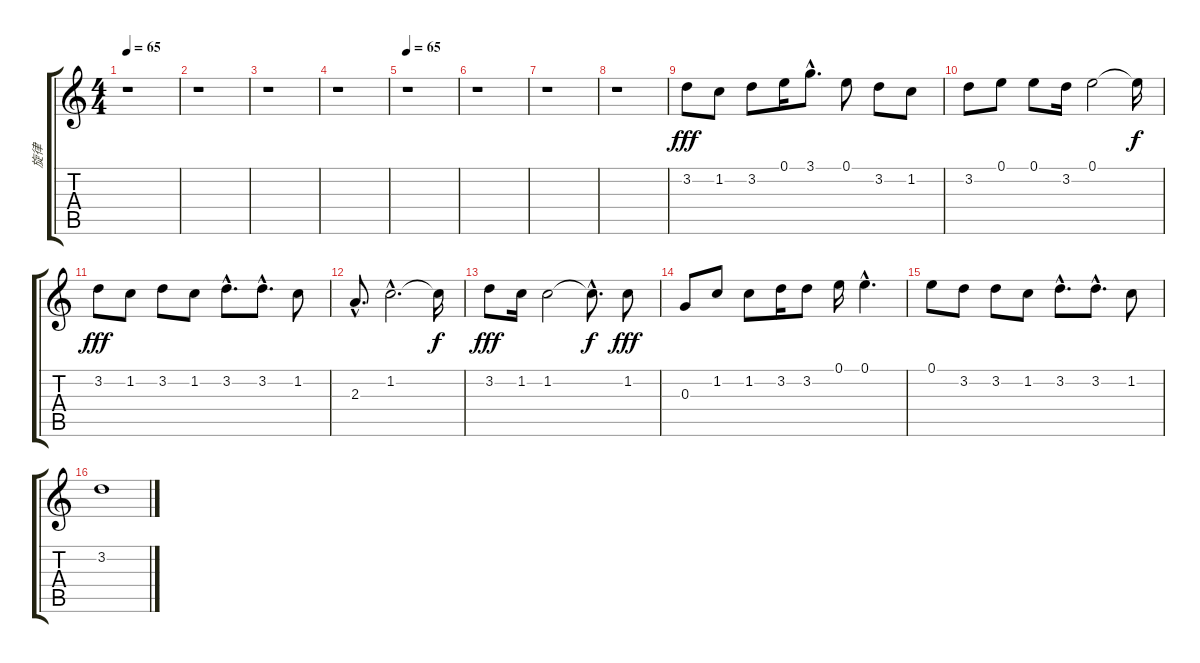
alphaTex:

\track ("旋律" "旋律") {instrument acousticguitarsteel}
\staff {score tabs}
\tuning (E4 B3 G3 D3 A2 E2) {hide}
\ts (4 4)
\tempo 65
\clef g2
\ks c
r.1{dy fff instrument acousticguitarsteel} |
r.1 |
r.1 |
r.1 |
\tempo 65
r.1 |
r.1 |
r.1 |
r.1 |
3.2.8 1.2.8 3.2.8 0.1.16 3.1{hac}.8{d} 0.1.8 3.2.8 1.2.8 |
3.2.8 0.1.8 0.1.8 3.2.16 0.1.2 0.1{t}.16{dy f} |
3.2.8{dy fff} 1.2.8 3.2.8 1.2.8 3.2{hac}.8{d} 3.2{hac}.8{d} 1.2.8 |
2.3{hac}.8{d} 1.2{hac}.2{d} 1.2{t}.16{dy f} |
3.2.8{dy fff} 1.2.16 1.2.2 1.2{hac t}.8{d dy f} 1.2.8{dy fff} |
0.3.8 1.2.8 1.2.8 3.2.16 3.2.8 0.1.16 0.1{hac}.4{d} |
0.1.8 3.2.8 3.2.8 1.2.8 3.2{hac}.8{d} 3.2{hac}.8{d} 1.2.8 |
3.2.1
